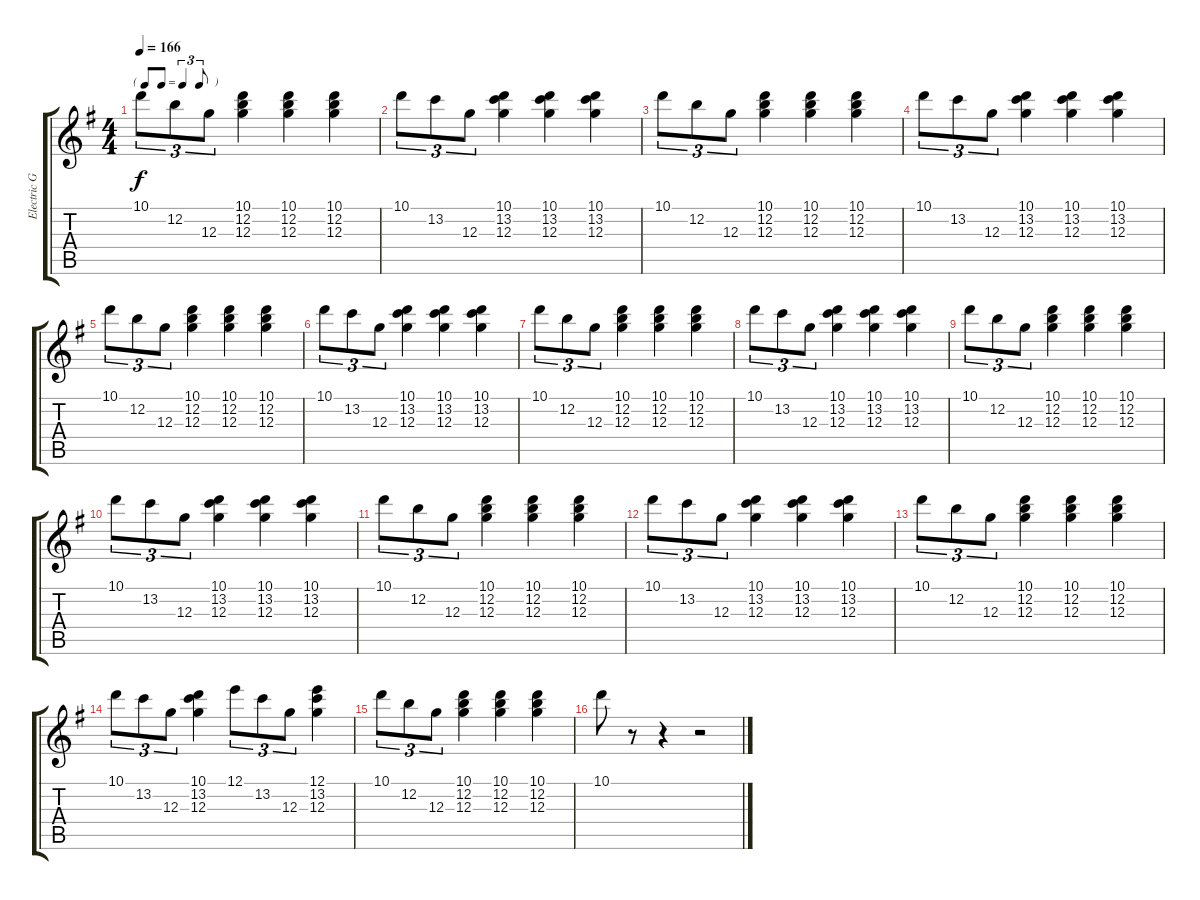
\track ("Electric Guitar" "Electric G") {instrument electricguitarjazz}
\staff {score tabs}
\tuning (E4 B3 G3 D3 A2 E2) {hide}
\ts (4 4)
\tf triplet8th
\tempo 166
\clef g2
\ks g
10.1.8{tu (3 2) dy f} 12.2.8{tu (3 2)} 12.3.8{tu (3 2)} (10.1 12.2 12.3).4 (10.1 12.2 12.3).4 (10.1 12.2 12.3).4 |
10.1.8{tu (3 2)} 13.2.8{tu (3 2)} 12.3.8{tu (3 2)} (10.1 13.2 12.3).4 (10.1 13.2 12.3).4 (10.1 13.2 12.3).4 |
10.1.8{tu (3 2)} 12.2.8{tu (3 2)} 12.3.8{tu (3 2)} (10.1 12.2 12.3).4 (10.1 12.2 12.3).4 (10.1 12.2 12.3).4 |
10.1.8{tu (3 2)} 13.2.8{tu (3 2)} 12.3.8{tu (3 2)} (10.1 13.2 12.3).4 (10.1 13.2 12.3).4 (10.1 13.2 12.3).4 |
10.1.8{tu (3 2)} 12.2.8{tu (3 2)} 12.3.8{tu (3 2)} (10.1 12.2 12.3).4 (10.1 12.2 12.3).4 (10.1 12.2 12.3).4 |
10.1.8{tu (3 2)} 13.2.8{tu (3 2)} 12.3.8{tu (3 2)} (10.1 13.2 12.3).4 (10.1 13.2 12.3).4 (10.1 13.2 12.3).4 |
10.1.8{tu (3 2)} 12.2.8{tu (3 2)} 12.3.8{tu (3 2)} (10.1 12.2 12.3).4 (10.1 12.2 12.3).4 (10.1 12.2 12.3).4 |
10.1.8{tu (3 2)} 13.2.8{tu (3 2)} 12.3.8{tu (3 2)} (10.1 13.2 12.3).4 (10.1 13.2 12.3).4 (10.1 13.2 12.3).4 |
10.1.8{tu (3 2)} 12.2.8{tu (3 2)} 12.3.8{tu (3 2)} (10.1 12.2 12.3).4 (10.1 12.2 12.3).4 (10.1 12.2 12.3).4 |
10.1.8{tu (3 2)} 13.2.8{tu (3 2)} 12.3.8{tu (3 2)} (10.1 13.2 12.3).4 (10.1 13.2 12.3).4 (10.1 13.2 12.3).4 |
10.1.8{tu (3 2)} 12.2.8{tu (3 2)} 12.3.8{tu (3 2)} (10.1 12.2 12.3).4 (10.1 12.2 12.3).4 (10.1 12.2 12.3).4 |
10.1.8{tu (3 2)} 13.2.8{tu (3 2)} 12.3.8{tu (3 2)} (10.1 13.2 12.3).4 (10.1 13.2 12.3).4 (10.1 13.2 12.3).4 |
10.1.8{tu (3 2)} 12.2.8{tu (3 2)} 12.3.8{tu (3 2)} (10.1 12.2 12.3).4 (10.1 12.2 12.3).4 (10.1 12.2 12.3).4 |
10.1.8{tu (3 2)} 13.2.8{tu (3 2)} 12.3.8{tu (3 2)} (10.1 13.2 12.3).4 12.1.8{tu (3 2)} 13.2.8{tu (3 2)} 12.3.8{tu (3 2)} (12.1 13.2 12.3).4 |
10.1.8{tu (3 2)} 12.2.8{tu (3 2)} 12.3.8{tu (3 2)} (10.1 12.2 12.3).4 (10.1 12.2 12.3).4 (10.1 12.2 12.3).4 |
10.1.8 r.8 r.4 r.2
